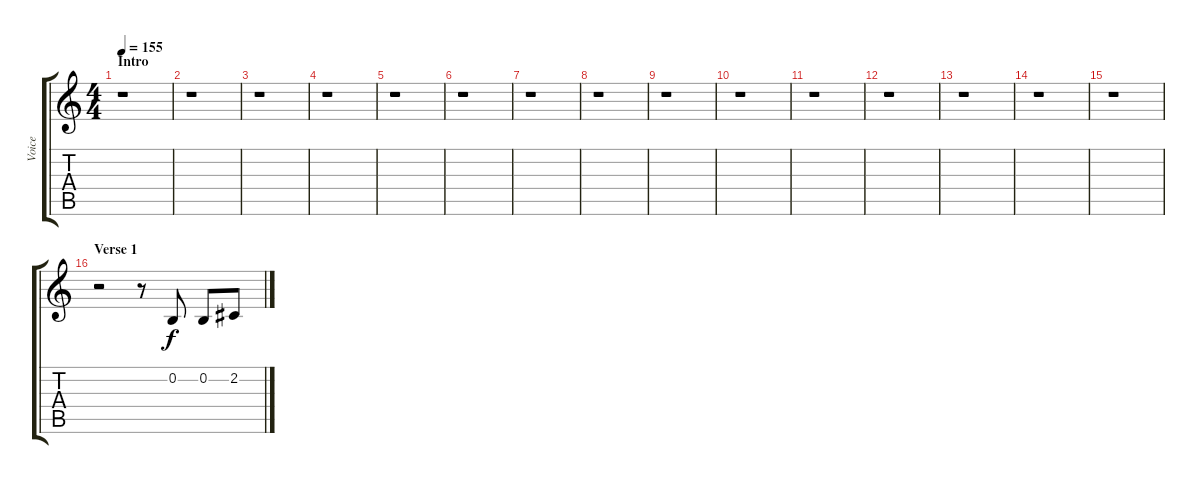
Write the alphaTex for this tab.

\track ("Voice" "Voice") {instrument lead2sawtooth}
\staff {score tabs}
\tuning (E4 B3 G3 D3 A2 E2) {hide}
\ts (4 4)
\section ("" "Intro")
\tempo 155
\clef g2
\ks c
r.1{dy f instrument lead2sawtooth} |
r.1 |
r.1 |
r.1 |
r.1 |
r.1 |
r.1 |
r.1 |
r.1 |
r.1 |
r.1 |
r.1 |
r.1 |
r.1 |
r.1 |
\section ("" "Verse 1")
r.2 r.8 0.2.8 0.2.8 2.2.8
